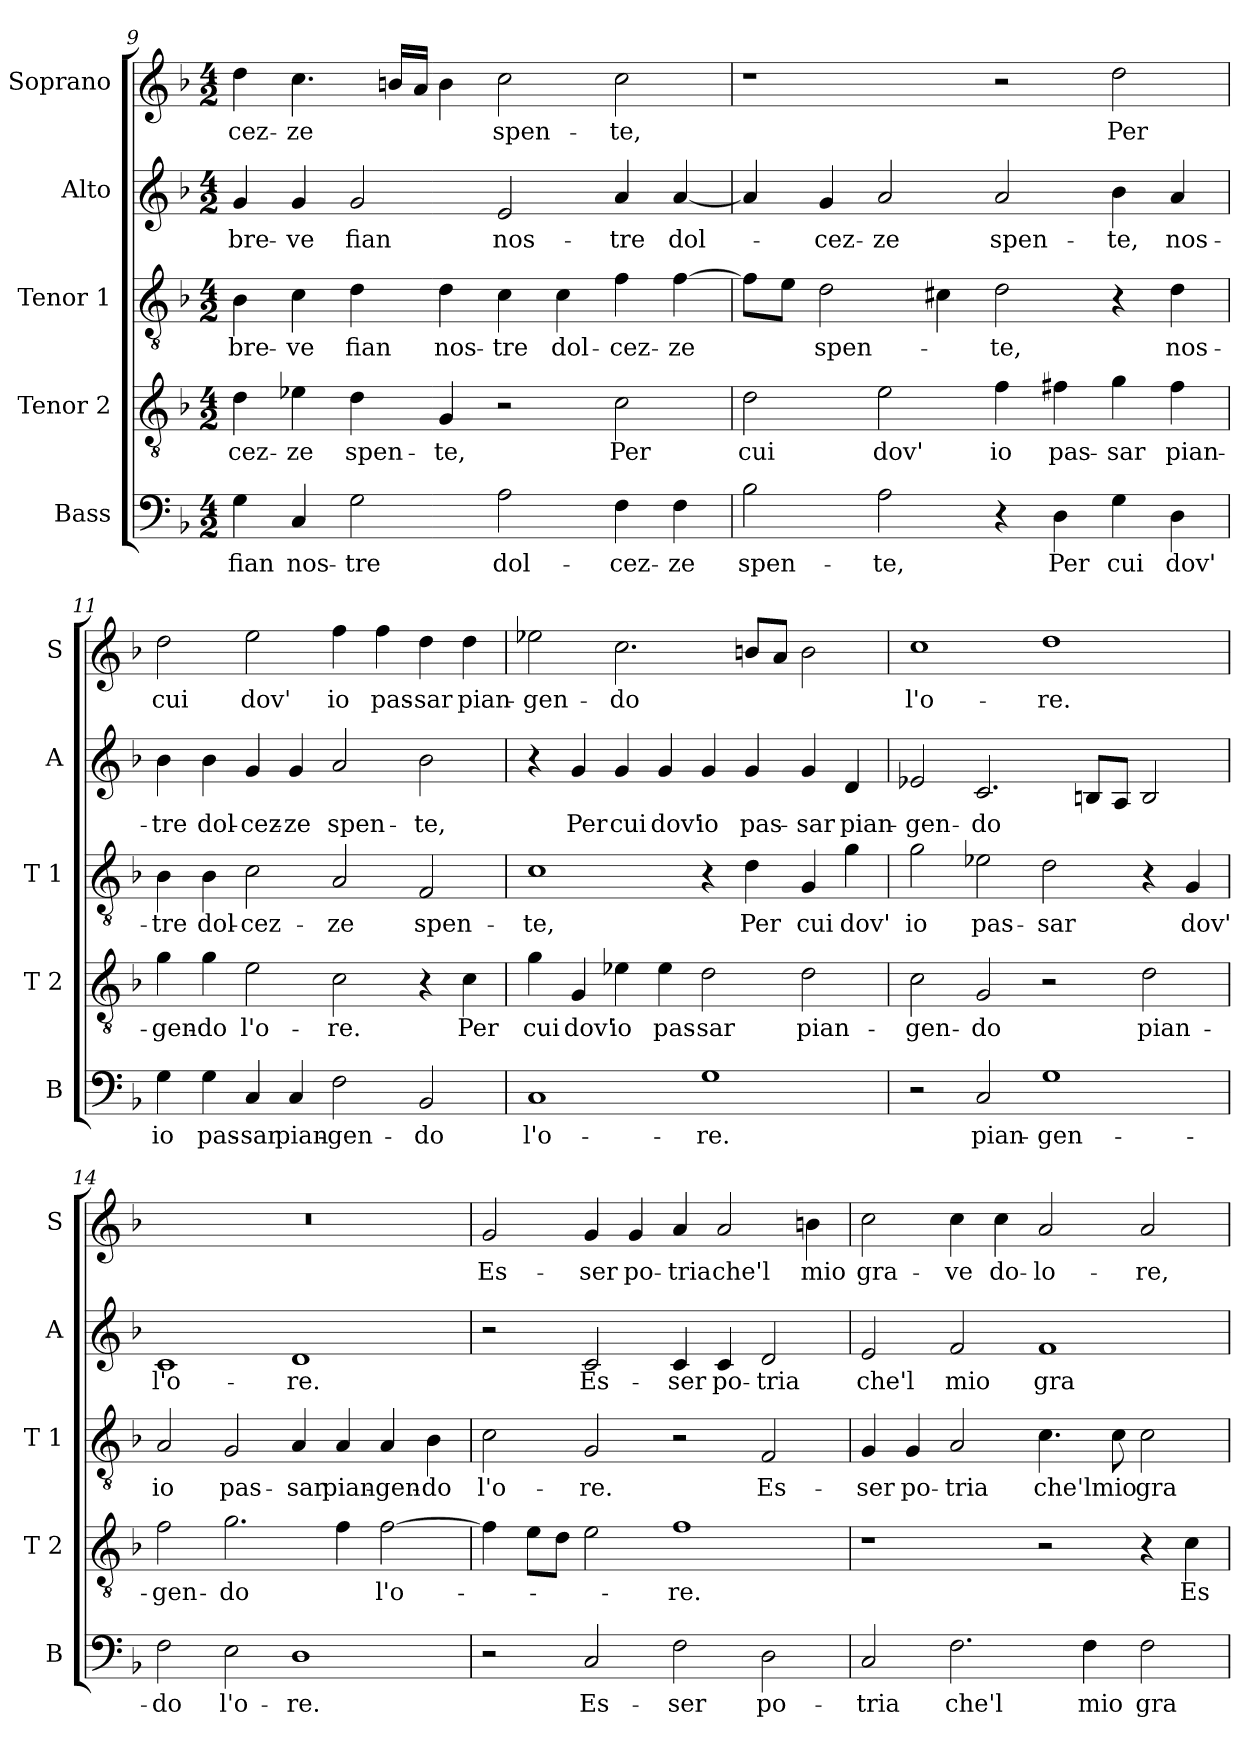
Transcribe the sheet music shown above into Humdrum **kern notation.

**kern	**text	**kern	**text	**kern	**text	**kern	**text	**kern	**text
*part5	*part5	*part4	*part4	*part3	*part3	*part2	*part2	*part1	*part1
*staff5	*staff5	*staff4	*staff4	*staff3	*staff3	*staff2	*staff2	*staff1	*staff1
*I"Bass	*	*I"Tenor 2	*	*I"Tenor 1	*	*I"Alto	*	*I"Soprano	*
*I'B	*	*I'T 2	*	*I'T 1	*	*I'A	*	*I'S	*
*clefF4	*	*clefGv2	*	*clefGv2	*	*clefG2	*	*clefG2	*
*k[b-]	*	*k[b-]	*	*k[b-]	*	*k[b-]	*	*k[b-]	*
*F:	*	*F:	*	*F:	*	*F:	*	*F:	*
*M4/2	*	*M4/2	*	*M4/2	*	*M4/2	*	*M4/2	*
=9	=9	=9	=9	=9	=9	=9	=9	=9	=9
!	!LO:LY:b	!	!LO:LY:b	!	!LO:LY:b	!	!LO:LY:b	!	!LO:LY:b
4G\	fian	4d\	-cez-	4B-\	bre-	4g/	bre-	4dd\	-cez-
!	!LO:LY:b	!	!LO:LY:b	!	!LO:LY:b	!	!LO:LY:b	!	!LO:LY:b
4C/	nos-	4e-X\	-ze	4c\	-ve	4g/	-ve	4.cc\	-ze
!	!LO:LY:b	!	!LO:LY:b	!	!LO:LY:b	!	!LO:LY:b	!	!
2G\	-tre	4d\	spen-	4d\	fian	2g/	fian	.	.
.	.	.	.	.	.	.	.	16bn/LL	.
.	.	.	.	.	.	.	.	16a/JJ	.
!	!	!	!LO:LY:b	!	!LO:LY:b	!	!	!	!
.	.	4G/	-te,	4d\	nos-	.	.	4b\	.
!	!LO:LY:b	!	!	!	!LO:LY:b	!	!LO:LY:b	!	!LO:LY:b
2A\	dol-	2r	.	4c\	-tre	2e/	nos-	2cc\	spen-
!	!	!	!	!	!LO:LY:b	!	!	!	!
.	.	.	.	4c\	dol-	.	.	.	.
!	!LO:LY:b	!	!LO:LY:b	!	!LO:LY:b	!	!LO:LY:b	!	!LO:LY:b
4F\	-cez-	2c\	Per	4f\	-cez-	4a/	-tre	2cc\	-te,
!	!LO:LY:b	!	!	!	!LO:LY:b	!	!LO:LY:b	!	!
4F\	-ze	.	.	[4f\	-ze	[4a/	dol-	.	.
!!LO:LB:g=z
=10	=10	=10	=10	=10	=10	=10	=10	=10	=10
!	!LO:LY:b	!	!LO:LY:b	!	!	!	!	!	!
2B-\	spen-	2d\	cui	8f\L]	.	4a/]	.	1r	.
.	.	.	.	8e\J	.	.	.	.	.
!	!	!	!	!	!LO:LY:b	!	!LO:LY:b	!	!
.	.	.	.	2d\	spen-	4g/	-cez-	.	.
!	!LO:LY:b	!	!LO:LY:b	!	!	!	!LO:LY:b	!	!
2A\	-te,	2e\	dov'	.	.	2a/	-ze	.	.
.	.	.	.	4c#X\	.	.	.	.	.
!	!	!	!LO:LY:b	!	!LO:LY:b	!	!LO:LY:b	!	!
4r	.	4f\	io	2d\	-te,	2a/	spen-	2r	.
!	!LO:LY:b	!	!LO:LY:b	!	!	!	!	!	!
4D\	Per	4f#X\	pas-	.	.	.	.	.	.
!	!LO:LY:b	!	!LO:LY:b	!	!	!	!LO:LY:b	!	!LO:LY:b
4G\	cui	4g\	-sar	4r	.	4b-\	-te,	2dd\	Per
!	!LO:LY:b	!	!LO:LY:b	!	!LO:LY:b	!	!LO:LY:b	!	!
4D\	dov'	4f#\	pian-	4d\	nos-	4a/	nos-	.	.
=11	=11	=11	=11	=11	=11	=11	=11	=11	=11
!	!LO:LY:b	!	!LO:LY:b	!	!LO:LY:b	!	!LO:LY:b	!	!LO:LY:b
4G\	io	4g\	-gen-	4B-\	-tre	4b-\	-tre	2dd\	cui
!	!LO:LY:b	!	!LO:LY:b	!	!LO:LY:b	!	!LO:LY:b	!	!
4G\	pas-	4g\	-do	4B-\	dol-	4b-\	dol-	.	.
!	!LO:LY:b	!	!LO:LY:b	!	!LO:LY:b	!	!LO:LY:b	!	!LO:LY:b
4C/	-sar	2e\	l'o-	2c\	-cez-	4g/	-cez-	2ee\	dov'
!	!LO:LY:b	!	!	!	!	!	!LO:LY:b	!	!
4C/	pian-	.	.	.	.	4g/	-ze	.	.
!	!LO:LY:b	!	!LO:LY:b	!	!LO:LY:b	!	!LO:LY:b	!	!LO:LY:b
2F\	-gen-	2c\	-re.	2A/	-ze	2a/	spen-	4ff\	io
!	!	!	!	!	!	!	!	!	!LO:LY:b
.	.	.	.	.	.	.	.	4ff\	pas-
!	!LO:LY:b	!	!	!	!LO:LY:b	!	!LO:LY:b	!	!LO:LY:b
2BB-/	-do	4r	.	2F/	spen-	2b-\	-te,	4dd\	-sar
!	!	!	!LO:LY:b	!	!	!	!	!	!LO:LY:b
.	.	4c\	Per	.	.	.	.	4dd\	pian-
=12	=12	=12	=12	=12	=12	=12	=12	=12	=12
!	!LO:LY:b	!	!LO:LY:b	!	!LO:LY:b	!	!	!	!LO:LY:b
1C	l'o-	4g\	cui	1c	-te,	4r	.	2ee-X\	-gen-
!	!	!	!LO:LY:b	!	!	!	!LO:LY:b	!	!
.	.	4G/	dov'	.	.	4g/	Per	.	.
!	!	!	!LO:LY:b	!	!	!	!LO:LY:b	!	!LO:LY:b
.	.	4e-X\	io	.	.	4g/	cui	2.cc\	-do
!	!	!	!LO:LY:b	!	!	!	!LO:LY:b	!	!
.	.	4e-\	pas-	.	.	4g/	dov'	.	.
!	!LO:LY:b	!	!LO:LY:b	!	!	!	!LO:LY:b	!	!
1G	-re.	2d\	-sar	4r	.	4g/	io	.	.
!	!	!	!	!	!LO:LY:b	!	!LO:LY:b	!	!
.	.	.	.	4d\	Per	4g/	pas-	8bn/L	.
.	.	.	.	.	.	.	.	8a/J	.
!	!	!	!LO:LY:b	!	!LO:LY:b	!	!LO:LY:b	!	!
.	.	2d\	pian-	4G/	cui	4g/	-sar	2b\	.
!	!	!	!	!	!LO:LY:b	!	!LO:LY:b	!	!
.	.	.	.	4g\	dov'	4d/	pian-	.	.
!!LO:LB:g=z
=13	=13	=13	=13	=13	=13	=13	=13	=13	=13
!	!	!	!LO:LY:b	!	!LO:LY:b	!	!LO:LY:b	!	!LO:LY:b
2r	.	2c\	-gen-	2g\	io	2e-X/	-gen-	1cc	l'o-
!	!LO:LY:b	!	!LO:LY:b	!	!LO:LY:b	!	!LO:LY:b	!	!
2C/	pian-	2G/	-do	2e-X\	pas-	2.c/	-do	.	.
!	!LO:LY:b	!	!	!	!LO:LY:b	!	!	!	!LO:LY:b
1G	-gen-	2r	.	2d\	-sar	.	.	1dd	-re.
.	.	.	.	.	.	8Bn/L	.	.	.
.	.	.	.	.	.	8A/J	.	.	.
!	!	!	!LO:LY:b	!	!	!	!	!	!
.	.	2d\	pian-	4r	.	2B/	.	.	.
!	!	!	!	!	!LO:LY:b	!	!	!	!
.	.	.	.	4G/	dov'	.	.	.	.
=14	=14	=14	=14	=14	=14	=14	=14	=14	=14
!	!LO:LY:b	!	!LO:LY:b	!	!LO:LY:b	!	!LO:LY:b	!	!
2F\	-do	2f\	-gen-	2A/	io	1c	l'o-	0r	.
!	!LO:LY:b	!	!LO:LY:b	!	!LO:LY:b	!	!	!	!
2E\	l'o-	2.g\	-do	2G/	pas-	.	.	.	.
!	!LO:LY:b	!	!	!	!LO:LY:b	!	!LO:LY:b	!	!
1D	-re.	.	.	4A/	-sar	1d	-re.	.	.
!	!	!	!	!	!LO:LY:b	!	!	!	!
.	.	4f\	.	4A/	pian-	.	.	.	.
!	!	!	!LO:LY:b	!	!LO:LY:b	!	!	!	!
.	.	[2f\	l'o-	4A/	-gen-	.	.	.	.
!	!	!	!	!	!LO:LY:b	!	!	!	!
.	.	.	.	4B-\	-do	.	.	.	.
=15	=15	=15	=15	=15	=15	=15	=15	=15	=15
!	!	!	!	!	!LO:LY:b	!	!	!	!LO:LY:b
2r	.	4f\]	.	2c\	l'o-	2r	.	2g/	Es-
.	.	8e\L	.	.	.	.	.	.	.
.	.	8d\J	.	.	.	.	.	.	.
!	!LO:LY:b	!	!	!	!LO:LY:b	!	!LO:LY:b	!	!LO:LY:b
2C/	Es-	2e\	.	2G/	-re.	2c/	Es-	4g/	-ser
!	!	!	!	!	!	!	!	!	!LO:LY:b
.	.	.	.	.	.	.	.	4g/	po-
!	!LO:LY:b	!	!LO:LY:b	!	!	!	!LO:LY:b	!	!LO:LY:b
2F\	-ser	1f	-re.	2r	.	4c/	-ser	4a/	-tria
!	!	!	!	!	!	!	!LO:LY:b	!	!LO:LY:b
.	.	.	.	.	.	4c/	po-	2a/	che'l
!	!LO:LY:b	!	!	!	!LO:LY:b	!	!LO:LY:b	!	!
2D\	po-	.	.	2F/	Es-	2d/	-tria	.	.
!	!	!	!	!	!	!	!	!	!LO:LY:b
.	.	.	.	.	.	.	.	4bn\	mio
!!LO:PB:g=z
=16	=16	=16	=16	=16	=16	=16	=16	=16	=16
!	!LO:LY:b	!	!	!	!LO:LY:b	!	!LO:LY:b	!	!LO:LY:b
2C/	-tria	1r	.	4G/	-ser	2e/	che'l	2cc\	gra-
!	!	!	!	!	!LO:LY:b	!	!	!	!
.	.	.	.	4G/	po-	.	.	.	.
!	!LO:LY:b	!	!	!	!LO:LY:b	!	!LO:LY:b	!	!LO:LY:b
2.F\	che'l	.	.	2A/	-tria	2f/	mio	4cc\	-ve
!	!	!	!	!	!	!	!	!	!LO:LY:b
.	.	.	.	.	.	.	.	4cc\	do-
!	!	!	!	!	!LO:LY:b	!	!LO:LY:b	!	!LO:LY:b
.	.	2r	.	4.c\	che'l	1f	gra-	2a/	-lo-
!	!LO:LY:b	!	!	!	!	!	!	!	!
4F\	mio	.	.	.	.	.	.	.	.
!	!	!	!	!	!LO:LY:b	!	!	!	!
.	.	.	.	8c\	mio	.	.	.	.
!	!LO:LY:b	!	!	!	!LO:LY:b	!	!	!	!LO:LY:b
2F\	gra-	4r	.	2c\	gra-	.	.	2a/	-re,
!	!	!	!LO:LY:b	!	!	!	!	!	!
.	.	4c\	Es-	.	.	.	.	.	.
=	=	=	=	=	=	=	=	=	=
*-	*-	*-	*-	*-	*-	*-	*-	*-	*-
